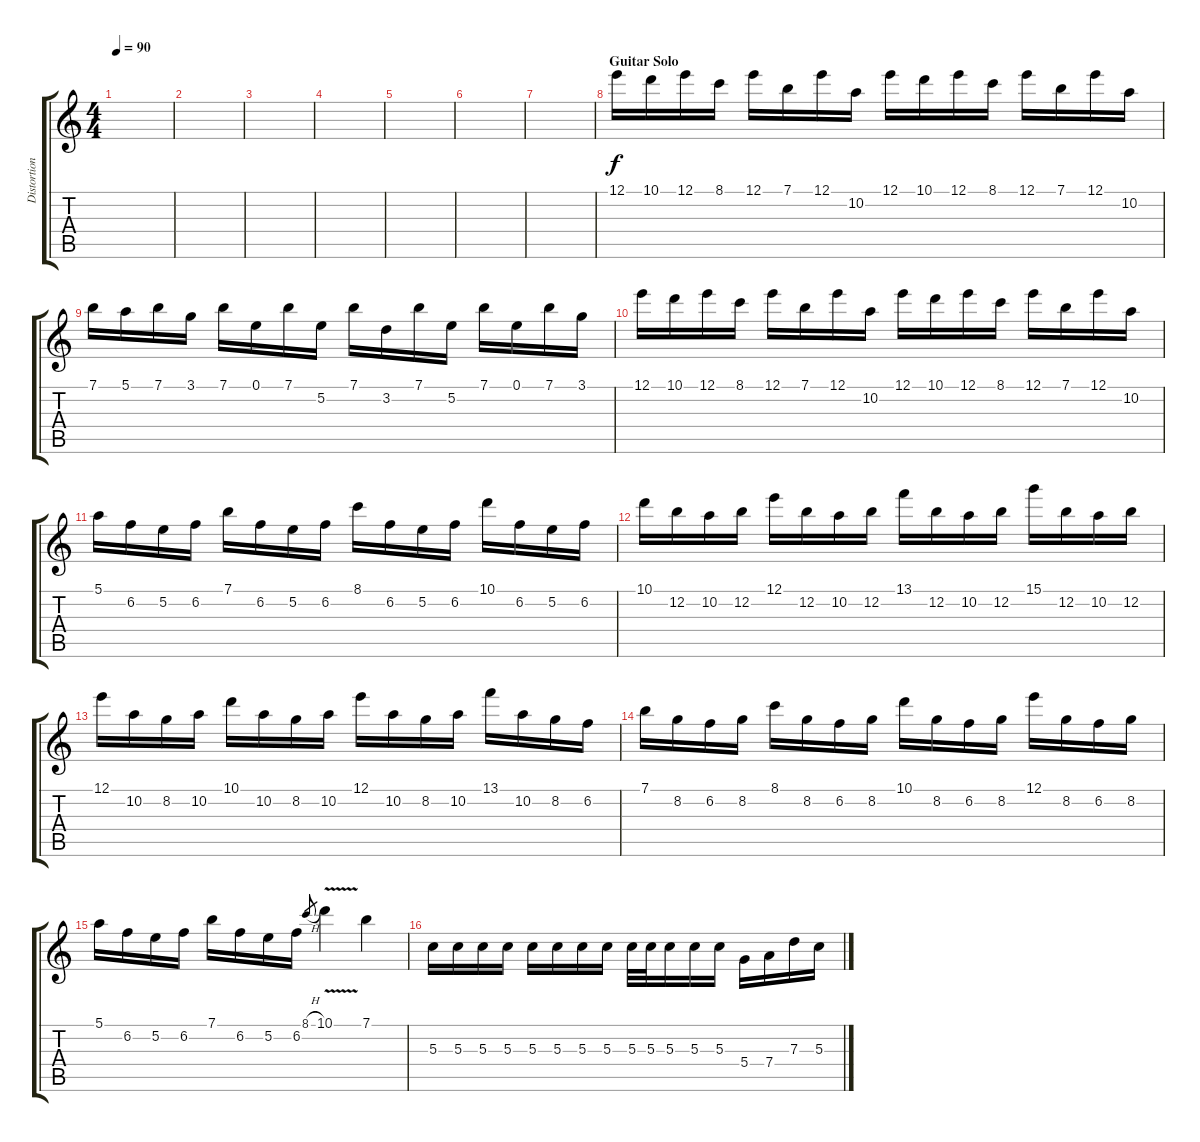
\track ("Distortion" "Distortion") {instrument distortionguitar}
\staff {score tabs}
\tuning (E4 B3 G3 D3 A2 E2) {hide}
\ts (4 4)
\tempo 90
\clef g2
\ks c
|
|
|
|
|
|
|
\section ("" "Guitar Solo")
12.1.16 10.1.16 12.1.16 8.1.16 12.1.16 7.1.16 12.1.16 10.2.16 12.1.16 10.1.16 12.1.16 8.1.16 12.1.16 7.1.16 12.1.16 10.2.16 |
7.1.16 5.1.16 7.1.16 3.1.16 7.1.16 0.1.16 7.1.16 5.2.16 7.1.16 3.2.16 7.1.16 5.2.16 7.1.16 0.1.16 7.1.16 3.1.16 |
12.1.16 10.1.16 12.1.16 8.1.16 12.1.16 7.1.16 12.1.16 10.2.16 12.1.16 10.1.16 12.1.16 8.1.16 12.1.16 7.1.16 12.1.16 10.2.16 |
5.1.16 6.2.16 5.2.16 6.2.16 7.1.16 6.2.16 5.2.16 6.2.16 8.1.16 6.2.16 5.2.16 6.2.16 10.1.16 6.2.16 5.2.16 6.2.16 |
10.1.16 12.2.16 10.2.16 12.2.16 12.1.16 12.2.16 10.2.16 12.2.16 13.1.16 12.2.16 10.2.16 12.2.16 15.1.16 12.2.16 10.2.16 12.2.16 |
12.1.16 10.2.16 8.2.16 10.2.16 10.1.16 10.2.16 8.2.16 10.2.16 12.1.16 10.2.16 8.2.16 10.2.16 13.1.16 10.2.16 8.2.16 6.2.16 |
7.1.16 8.2.16 6.2.16 8.2.16 8.1.16 8.2.16 6.2.16 8.2.16 10.1.16 8.2.16 6.2.16 8.2.16 12.1.16 8.2.16 6.2.16 8.2.16 |
5.1.16 6.2.16 5.2.16 6.2.16 7.1.16 6.2.16 5.2.16 6.2.16 8.1{h}.8{gr} 10.1{v}.4 7.1.4 |
5.3.16 5.3.16 5.3.16 5.3.16 5.3.16 5.3.16 5.3.16 5.3.16 5.3.32 5.3.32 5.3.16 5.3.16 5.3.16 5.4.16 7.4.16 7.3.16 5.3.16
